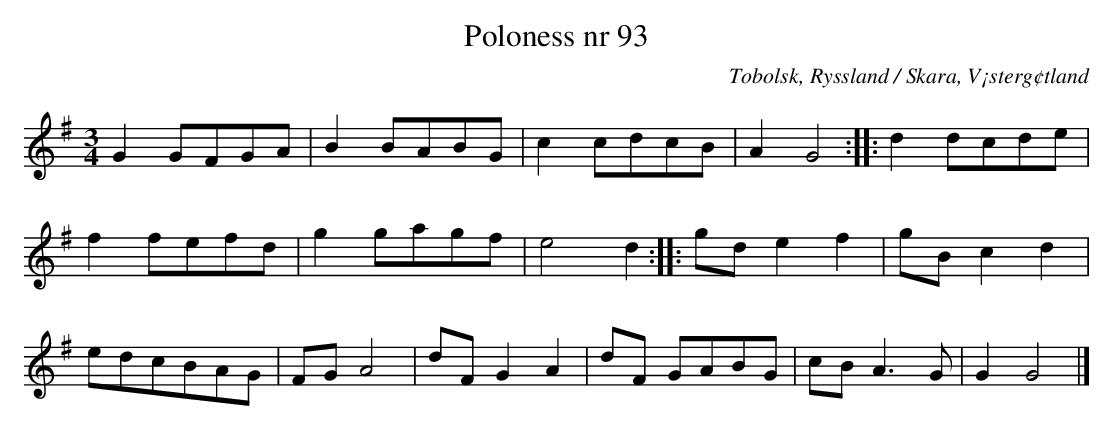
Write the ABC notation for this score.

X:1
T:Poloness nr 93
O:Tobolsk, Ryssland / Skara, V¡sterg¢tland
M:3/4
L:1/8
K:G
G2 GFGA | B2 BABG | c2 cdcB | A2 G4 :: d2 dcde |
f2 fefd | g2 gagf | e4 d2 :: gd e2 f2 | gB c2 d2 |
edcBAG | FG A4 | dF G2 A2 | dF GABG | cB A2>G2 | G2 G4 |]
